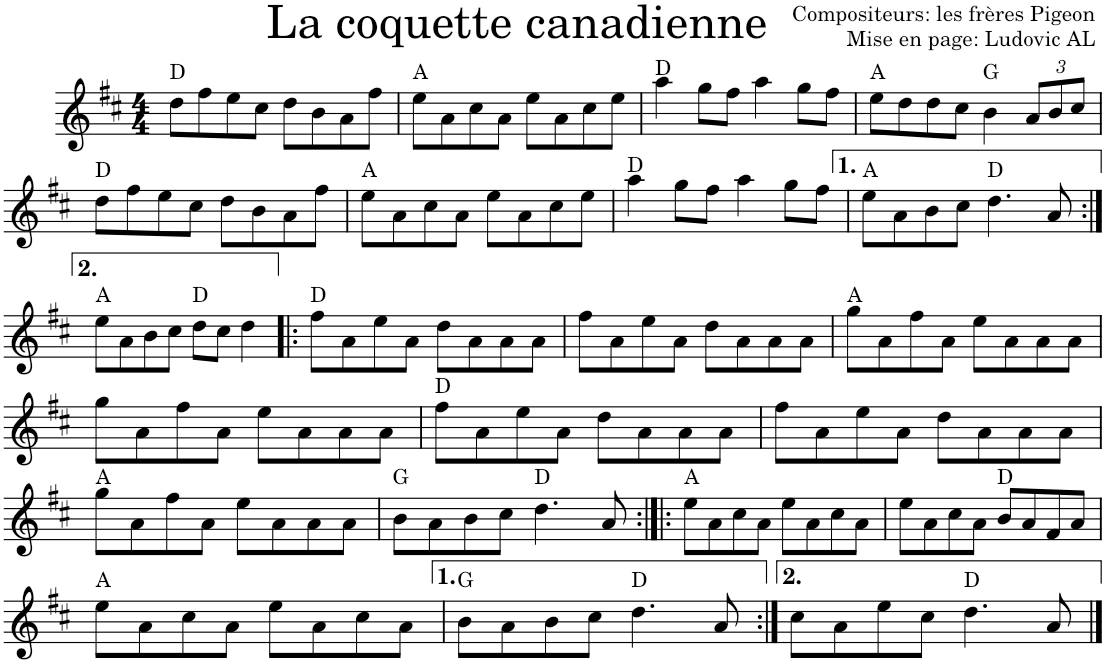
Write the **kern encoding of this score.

**kern	**harte
*part1	*part1
*staff1	*
*I"Violon	*
*I'Vln.	*
*clefG2	*
*k[f#c#]	*
*M4/4	*
=1	=1
8dd\L	D:maj
8ff#\	.
8ee\	.
8cc#\J	.
8dd\L	.
8b\	.
8a\	.
8ff#\J	.
=2	=2
8ee\L	A:maj
8a\	.
8cc#\	.
8a\J	.
8ee\L	.
8a\	.
8cc#\	.
8ee\J	.
=3	=3
4aa\	D:maj
8gg\L	.
8ff#\J	.
4aa\	.
8gg\L	.
8ff#\J	.
=4	=4
8ee\L	A:maj
8dd\	.
8dd\	.
8cc#\J	.
4b\	G:maj
*Xbrackettup	*
12a/L	.
12b/	.
12cc#/J	.
!!LO:LB:g=z
=5	=5
8dd\L	D:maj
8ff#\	.
8ee\	.
8cc#\J	.
8dd\L	.
8b\	.
8a\	.
8ff#\J	.
=6	=6
8ee\L	A:maj
8a\	.
8cc#\	.
8a\J	.
8ee\L	.
8a\	.
8cc#\	.
8ee\J	.
=7	=7
4aa\	D:maj
8gg\L	.
8ff#\J	.
4aa\	.
8gg\L	.
8ff#\J	.
=8	=8
8ee\L	A:maj
8a\	.
8b\	.
8cc#\J	.
4.dd\	D:maj
8a/	.
!!LO:LB:g=z
=9:|!	=9:|!
8ee\L	A:maj
8a\	.
8b\	.
8cc#\J	.
8dd\L	D:maj
8cc#\J	.
4dd\	.
=10!|:	=10!|:
8ff#\L	D:maj
8a\	.
8ee\	.
8a\J	.
8dd\L	.
8a\	.
8a\	.
8a\J	.
=11	=11
8ff#\L	.
8a\	.
8ee\	.
8a\J	.
8dd\L	.
8a\	.
8a\	.
8a\J	.
=12	=12
8gg\L	A:maj
8a\	.
8ff#\	.
8a\J	.
8ee\L	.
8a\	.
8a\	.
8a\J	.
!!LO:LB:g=z
=13	=13
8gg\L	.
8a\	.
8ff#\	.
8a\J	.
8ee\L	.
8a\	.
8a\	.
8a\J	.
=14	=14
8ff#\L	D:maj
8a\	.
8ee\	.
8a\J	.
8dd\L	.
8a\	.
8a\	.
8a\J	.
=15	=15
8ff#\L	.
8a\	.
8ee\	.
8a\J	.
8dd\L	.
8a\	.
8a\	.
8a\J	.
!!LO:LB:g=z
=16	=16
8gg\L	A:maj
8a\	.
8ff#\	.
8a\J	.
8ee\L	.
8a\	.
8a\	.
8a\J	.
=17	=17
8b\L	G:maj
8a\	.
8b\	.
8cc#\J	.
4.dd\	D:maj
8a/	.
=18:|!|:	=18:|!|:
8ee\L	A:maj
8a\	.
8cc#\	.
8a\J	.
8ee\L	.
8a\	.
8cc#\	.
8a\J	.
=19	=19
8ee\L	.
8a\	.
8cc#\	.
8a\J	.
8b/L	D:maj
8a/	.
8f#/	.
8a/J	.
!!LO:LB:g=z
=20	=20
8ee\L	A:maj
8a\	.
8cc#\	.
8a\J	.
8ee\L	.
8a\	.
8cc#\	.
8a\J	.
=21	=21
8b\L	G:maj
8a\	.
8b\	.
8cc#\J	.
4.dd\	D:maj
8a/	.
=22:|!	=22:|!
8cc#\L	.
8a\	.
8ee\	.
8cc#\J	.
4.dd\	D:maj
8a/	.
==	==
*-	*-
